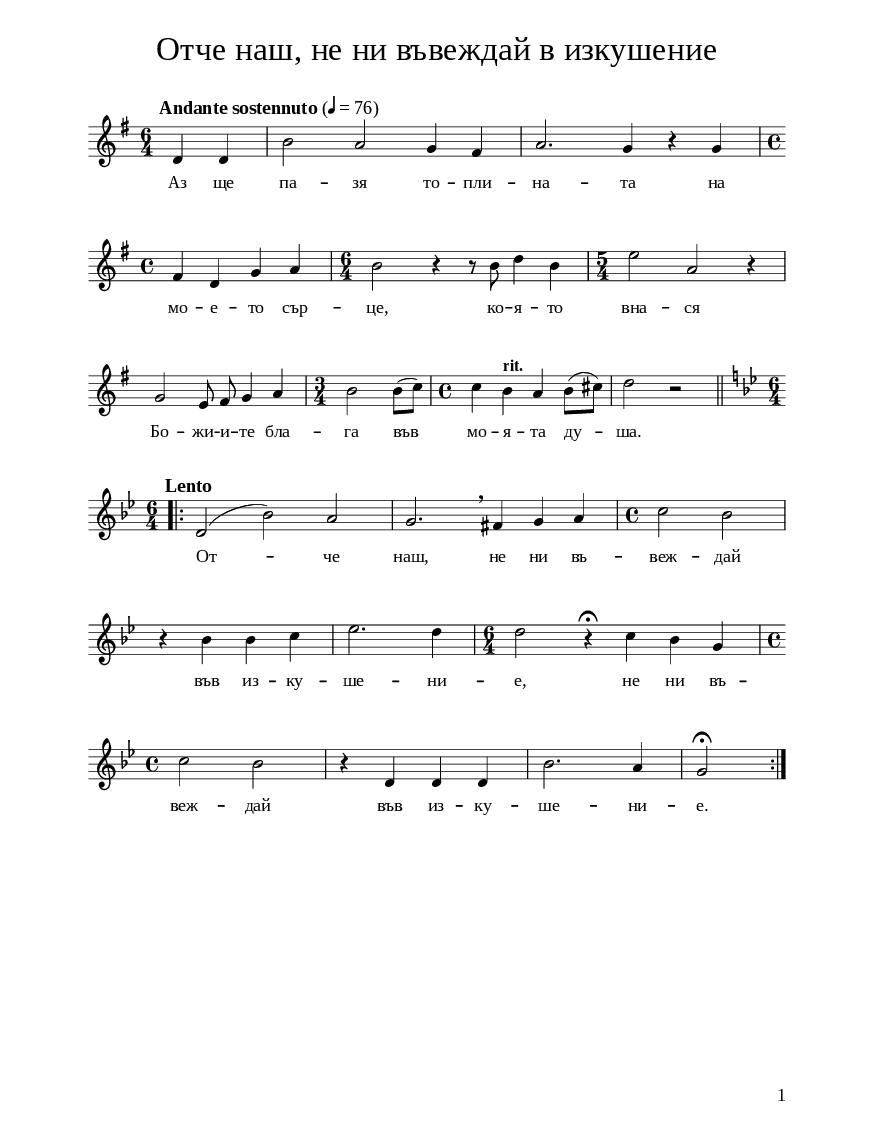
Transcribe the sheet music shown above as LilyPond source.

\version "2.24.2"

% include paper part and global functions
\include "include/globals.ily"

\bookpart {
  \label #'ref216
  \tocItem \markup "Отче наш, не ни въвеждай в изкушение"
  \include "include/bookpart-paper.ily"
  \score {
    \include "include/score-layout.ily"

    \new Voice \absolute {
      \clef treble
      \key g \major
      \time 6/4
      \tempoFunc "Andante sostennuto" 4 "76"
      \autoBeamOff
      \partial 2
      d'4  d'4 | % 2
      b'2  a'2  g'4  fis'4 | % 3
      a'2.  g'4 r4  g'4 \break | % 4
      \time 4/4  | % 4
      fis'4  d'4  g'4  a'4 | % 5
      \time 6/4  | % 5
      b'2 r4 r8 b'8 d''4 b'4 | % 6
      \time 5/4  | % 6
      e''2  a'2 r4 \break | % 7
      g'2  e'8  fis'8  g'4  a'4 | % 8
      \time 3/4  | % 8
      b'2 b'8 ( [ c''8 ) ] | % 9
      \time 4/4  | % 9
      c''4 b'4 ^\markup{ \bold {rit.} }  a'4
      b'8 ( [ cis''8 ) ]  |
      d''2 r2   \bar ".|:-||"
      | % 11
      \key g \minor \time 6/4 \break | % 11
      \tempo "Lento" d'2 ( bes'2 )
      a'2 | % 12
      g'2.  \breathe fis'4  g'4  a'4
      | % 13
      \time 4/4  | % 13
      c''2 bes'2 \break | % 14
      r4 bes'4 bes'4 c''4 | % 15
      es''2. d''4 | % 16
      \time 6/4  | % 16
      d''2 r4 ^\fermata c''4 bes'4
      g'4 \break | % 17
      \time 4/4  | % 17
      c''2 bes'2 | % 18
      r4  d'4  d'4  d'4 | % 19
      bes'2.  a'4 |
      g'2 \fermata  \bar ":|."

    }

    \addlyrics {
      Аз ще па -- зя то -- пли -- на --
      та на мо -- е -- то сър -- це, ко --
      я -- то вна -- ся Бо -- жи -- и -- те
      бла -- га във  мо -- я -- та ду
      -- ша. От -- че наш, не ни
      въ -- веж -- дай във из -- ку -- ше
      -- ни -- е, не ни въ -- веж -- дай
      във из -- ку -- ше -- ни -- е.}

      \header {
        title = \titleFunc "Отче наш, не ни въвеждай в изкушение" "Otče naš, ne ni văveždaj v izkušenie"
      }

      \midi{}

    } % score

  } % bookpart

  % Più mosso
  %
